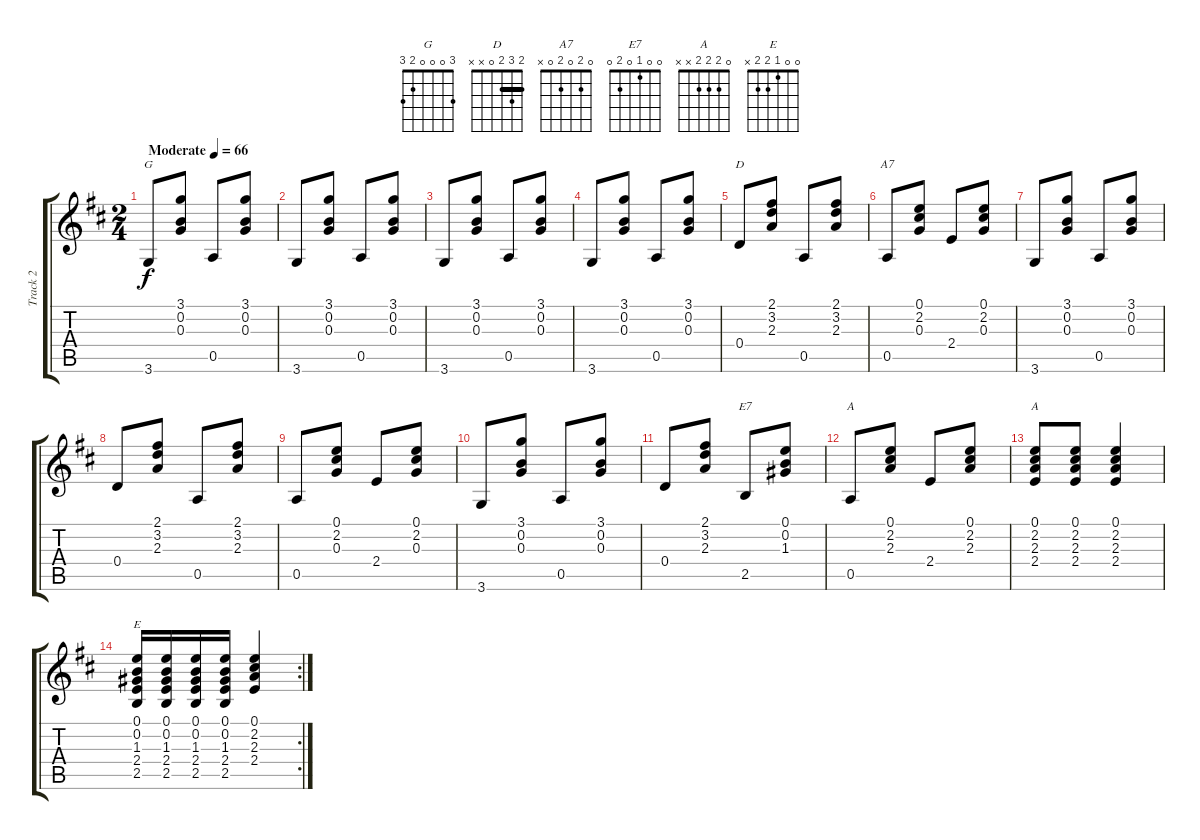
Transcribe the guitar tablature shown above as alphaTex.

\track ("Track 2" "Track 2") {instrument acousticguitarsteel}
\staff {score tabs}
\tuning (E4 B3 G3 D3 A2 E2) {hide}
\chord ("G" 3 0 0 0 2 3)
\chord ("D" 2 3 2 0 x x) {barre 2}
\chord ("A7" 0 2 0 2 0 x)
\chord ("E7" 0 0 1 0 2 0)
\chord ("A" 0 2 2 2 0 x)
\chord ("A" 0 2 2 2 x x)
\chord ("E" 0 0 1 2 2 x)
\ts (2 4)
\tempo (66 "Moderate")
\clef g2
\ks d
3.6.8{ch "G" dy f instrument acousticguitarsteel} (3.1 0.2 0.3).8 0.5.8 (3.1 0.2 0.3).8 |
3.6.8 (3.1 0.2 0.3).8 0.5.8 (3.1 0.2 0.3).8 |
3.6.8 (3.1 0.2 0.3).8 0.5.8 (3.1 0.2 0.3).8 |
3.6.8 (3.1 0.2 0.3).8 0.5.8 (3.1 0.2 0.3).8 |
0.4.8{ch "D"} (2.1 3.2 2.3).8 0.5.8 (2.1 3.2 2.3).8 |
0.5.8{ch "A7"} (0.1 2.2 0.3).8 2.4.8 (0.1 2.2 0.3).8 |
3.6.8 (3.1 0.2 0.3).8 0.5.8 (3.1 0.2 0.3).8 |
0.4.8 (2.1 3.2 2.3).8 0.5.8 (2.1 3.2 2.3).8 |
0.5.8 (0.1 2.2 0.3).8 2.4.8 (0.1 2.2 0.3).8 |
3.6.8 (3.1 0.2 0.3).8 0.5.8 (3.1 0.2 0.3).8 |
0.4.8 (2.1 3.2 2.3).8 2.5.8{ch "E7"} (0.1 0.2 1.3).8 |
0.5.8{ch "A"} (0.1 2.2 2.3).8 2.4.8 (0.1 2.2 2.3).8 |
(0.1 2.2 2.3 2.4).8{ch "A"} (0.1 2.2 2.3 2.4).8 (0.1 2.2 2.3 2.4).4 |
\rc 2
(0.1 0.2 1.3 2.4 2.5).16{ch "E"} (0.1 0.2 1.3 2.4 2.5).16 (0.1 0.2 1.3 2.4 2.5).16 (0.1 0.2 1.3 2.4 2.5).16 (0.1 2.2 2.3 2.4).4
